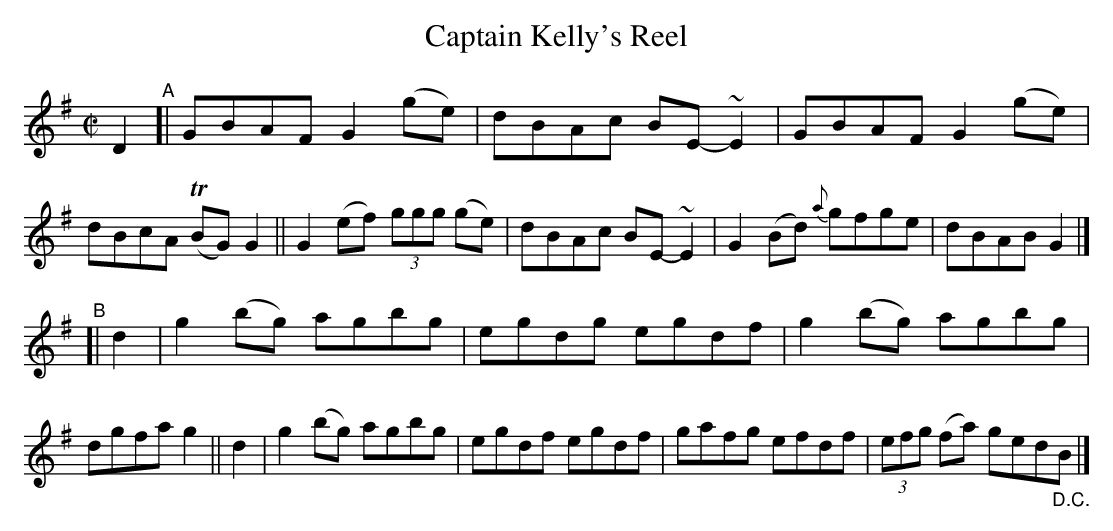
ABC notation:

X:1
T: Captain Kelly's Reel
M: C|
L: 1/8
K: G
D2 "^A"[|\
GBAF     G2  (ge) | dBAc BE-~E2 | GBAF     G2(ge) | dBcA (TBG)G2 ||\
G2(ef) (3ggg (ge) | dBAc BE-~E2 | G2(Bd) {a}gfge  | dBAB   G2 |]
"^B"[|\
d2 | g2 (bg) agbg | egdg egdf | g2(bg) agbg |  dgfa  g2 ||\
d2 | g2 (bg) agbg | egdf egdf | gafg   efdf | (3efg (fa) ged"_D.C."B |]
